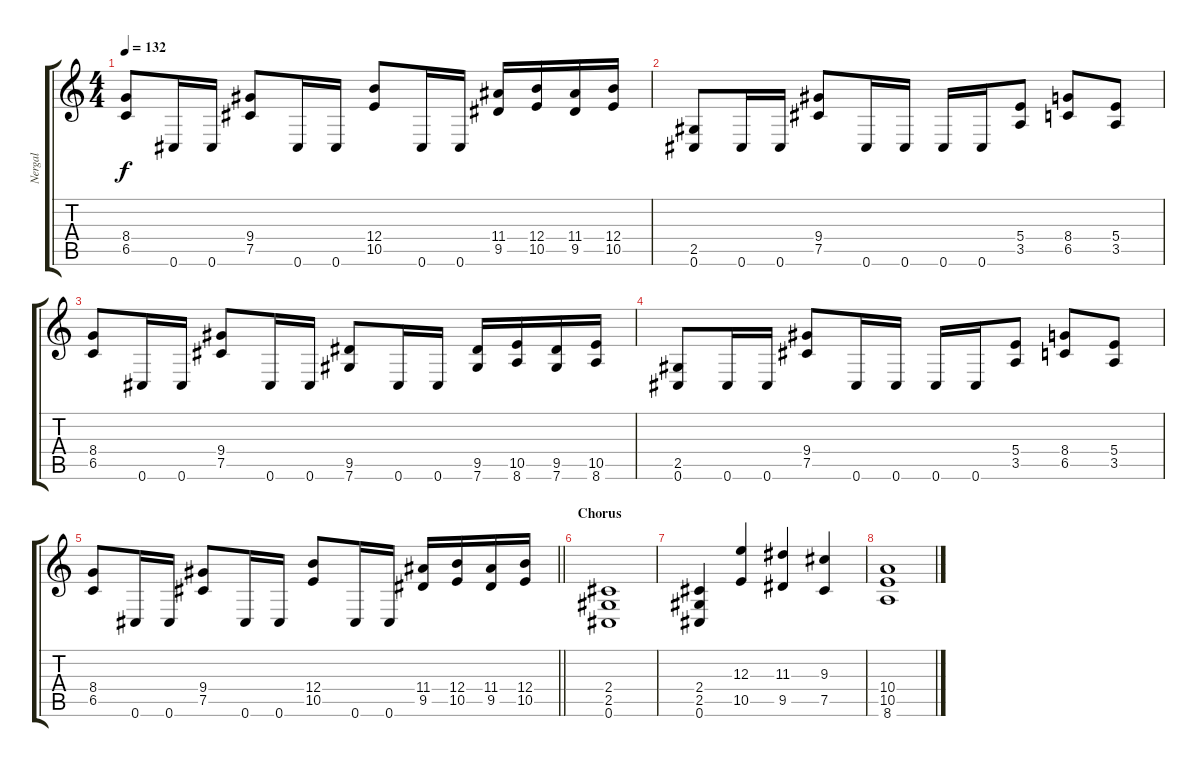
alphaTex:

\track ("Nergal" "Nergal") {instrument distortionguitar}
\staff {score tabs}
\tuning (Db4 Ab3 E3 B2 Gb2 Db2) {hide}
\ts (4 4)
\tempo 132
\clef g2
\ks c
(8.4 6.5).8{dy f} 0.6.16 0.6.16 (9.4 7.5).8 0.6.16 0.6.16 (12.4 10.5).8 0.6.16 0.6.16 (11.4 9.5).16 (12.4 10.5).16 (11.4 9.5).16 (12.4 10.5).16 |
(2.5 0.6).8 0.6.16 0.6.16 (9.4 7.5).8 0.6.16 0.6.16 0.6.16 0.6.16 (5.4 3.5).8 (8.4 6.5).8 (5.4 3.5).8 |
(8.4 6.5).8 0.6.16 0.6.16 (9.4 7.5).8 0.6.16 0.6.16 (9.5 7.6).8 0.6.16 0.6.16 (9.5 7.6).16 (10.5 8.6).16 (9.5 7.6).16 (10.5 8.6).16 |
(2.5 0.6).8 0.6.16 0.6.16 (9.4 7.5).8 0.6.16 0.6.16 0.6.16 0.6.16 (5.4 3.5).8 (8.4 6.5).8 (5.4 3.5).8 |
\barLineRight lightlight
(8.4 6.5).8 0.6.16 0.6.16 (9.4 7.5).8 0.6.16 0.6.16 (12.4 10.5).8 0.6.16 0.6.16 (11.4 9.5).16 (12.4 10.5).16 (11.4 9.5).16 (12.4 10.5).16 |
\section ("" "Chorus")
(2.4 2.5 0.6).1 |
(2.4 2.5 0.6).4 (12.3 10.5).4 (11.3 9.5).4 (9.3 7.5).4 |
(10.4 10.5 8.6).1
